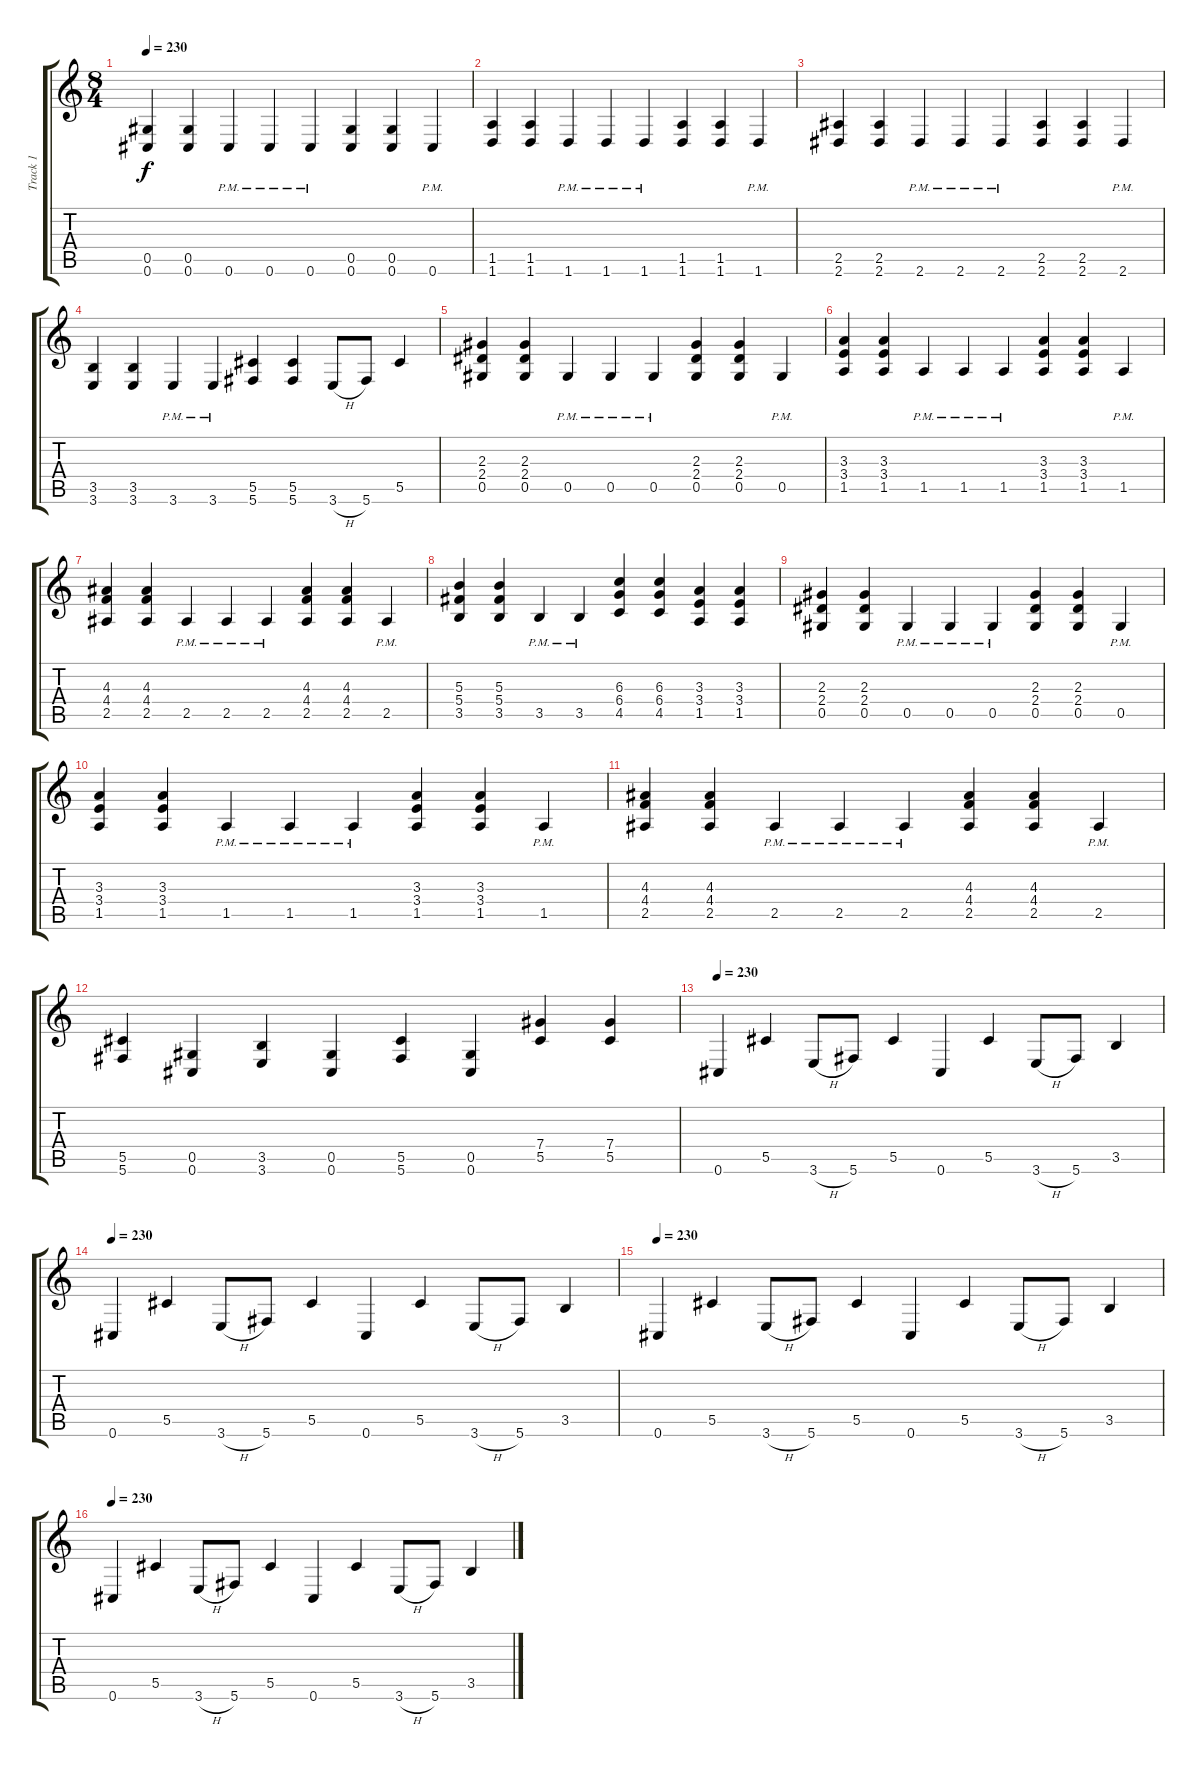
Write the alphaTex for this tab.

\track ("Track 1" "Track 1") {instrument distortionguitar}
\staff {score tabs}
\tuning (Eb4 Bb3 Gb3 Db3 Ab2 Db2) {hide}
\ts (8 4)
\tempo 230
\clef g2
\ks c
(0.5 0.6).4{dy f} (0.5 0.6).4 0.6{pm}.4 0.6{pm}.4 0.6{pm}.4 (0.5 0.6).4 (0.5 0.6).4 0.6{pm}.4 |
(1.5 1.6).4 (1.5 1.6).4 1.6{pm}.4 1.6{pm}.4 1.6{pm}.4 (1.5 1.6).4 (1.5 1.6).4 1.6{pm}.4 |
(2.5 2.6).4 (2.5 2.6).4 2.6{pm}.4 2.6{pm}.4 2.6{pm}.4 (2.5 2.6).4 (2.5 2.6).4 2.6{pm}.4 |
(3.5 3.6).4 (3.5 3.6).4 3.6{pm}.4 3.6{pm}.4 (5.5 5.6).4 (5.5 5.6).4 3.6{h}.8 5.6.8 5.5.4 |
(2.3 2.4 0.5).4 (2.3 2.4 0.5).4 0.5{pm}.4 0.5{pm}.4 0.5{pm}.4 (2.3 2.4 0.5).4 (2.3 2.4 0.5).4 0.5{pm}.4 |
(3.3 3.4 1.5).4 (3.3 3.4 1.5).4 1.5{pm}.4 1.5{pm}.4 1.5{pm}.4 (3.3 3.4 1.5).4 (3.3 3.4 1.5).4 1.5{pm}.4 |
(4.3 4.4 2.5).4 (4.3 4.4 2.5).4 2.5{pm}.4 2.5{pm}.4 2.5{pm}.4 (4.3 4.4 2.5).4 (4.3 4.4 2.5).4 2.5{pm}.4 |
(5.3 5.4 3.5).4 (5.3 5.4 3.5).4 3.5{pm}.4 3.5{pm}.4 (6.3 6.4 4.5).4 (6.3 6.4 4.5).4 (3.3 3.4 1.5).4 (3.3 3.4 1.5).4 |
(2.3 2.4 0.5).4 (2.3 2.4 0.5).4 0.5{pm}.4 0.5{pm}.4 0.5{pm}.4 (2.3 2.4 0.5).4 (2.3 2.4 0.5).4 0.5{pm}.4 |
(3.3 3.4 1.5).4 (3.3 3.4 1.5).4 1.5{pm}.4 1.5{pm}.4 1.5{pm}.4 (3.3 3.4 1.5).4 (3.3 3.4 1.5).4 1.5{pm}.4 |
(4.3 4.4 2.5).4 (4.3 4.4 2.5).4 2.5{pm}.4 2.5{pm}.4 2.5{pm}.4 (4.3 4.4 2.5).4 (4.3 4.4 2.5).4 2.5{pm}.4 |
(5.5 5.6).4 (0.5 0.6).4 (3.5 3.6).4 (0.5 0.6).4 (5.5 5.6).4 (0.5 0.6).4 (7.4 5.5).4 (7.4 5.5).4 |
\tempo 230
0.6.4 5.5.4 3.6{h}.8 5.6.8 5.5.4 0.6.4 5.5.4 3.6{h}.8 5.6.8 3.5.4 |
\tempo 230
0.6.4 5.5.4 3.6{h}.8 5.6.8 5.5.4 0.6.4 5.5.4 3.6{h}.8 5.6.8 3.5.4 |
\tempo 230
0.6.4 5.5.4 3.6{h}.8 5.6.8 5.5.4 0.6.4 5.5.4 3.6{h}.8 5.6.8 3.5.4 |
\tempo 230
0.6.4 5.5.4 3.6{h}.8 5.6.8 5.5.4 0.6.4 5.5.4 3.6{h}.8 5.6.8 3.5.4
